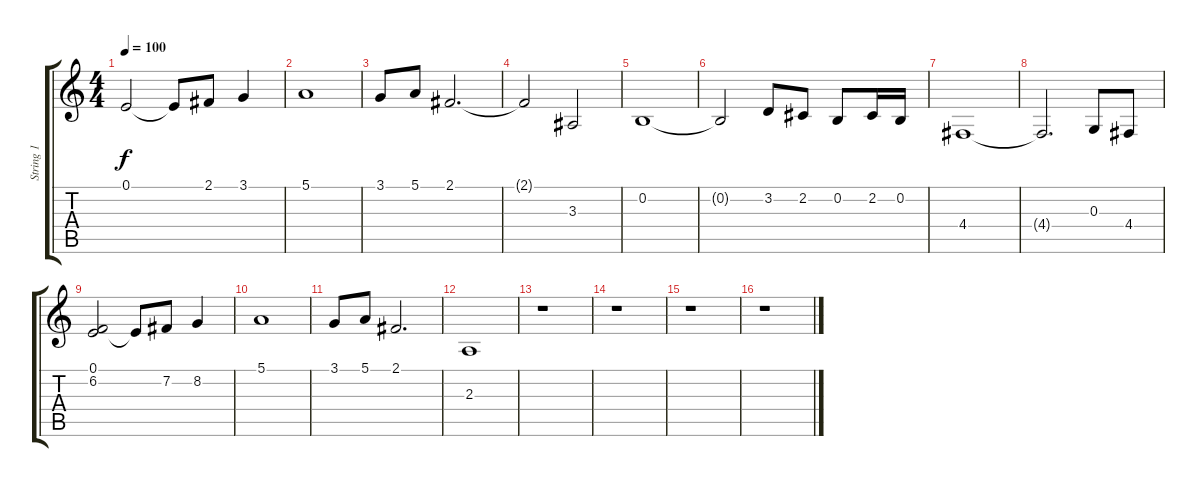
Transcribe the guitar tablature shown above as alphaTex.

\track ("String 1" "String 1") {instrument stringensemble1}
\staff {score tabs}
\tuning (E4 B3 G3 D3 A2 E2) {hide}
\ts (4 4)
\tempo 100
\clef g2
\ks c
0.1.2{dy f} 0.1{t}.8 2.1.8 3.1.4 |
5.1.1 |
3.1.8 5.1.8 2.1.2{d} |
2.1{t}.2 3.3.2 |
0.2.1 |
0.2{t}.2 3.2.8 2.2.8 0.2.8 2.2.16 0.2.16 |
4.4.1 |
4.4{t}.2{d} 0.3.8 4.4.8 |
(0.1 6.2).2 0.1{t}.8 7.2.8 8.2.4 |
5.1.1 |
3.1.8 5.1.8 2.1.2{d} |
2.3.1 |
r.1 |
r.1 |
r.1 |
r.1
